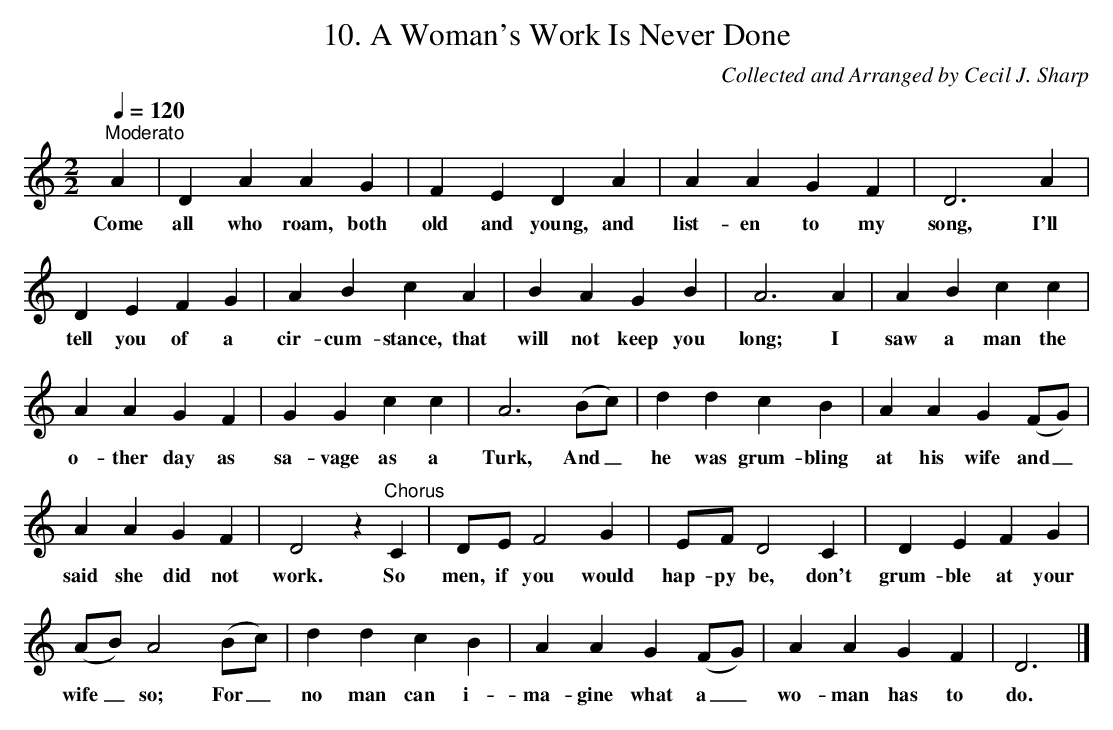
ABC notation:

X:1
T:10. A Woman's Work Is Never Done
C:Collected and Arranged by Cecil J. Sharp
L:1/4
Q:1/4=120
M:2/2
K:Ddor
"^Moderato" A | D A A G | F E D A | A A G F | D3 A |$ D E F G | A B c A | B A G B | A3 A |
w: Come|all who roam, both|old and young, and|list- en to my|song, I'll|tell you of a|cir- cum- stance, that|will not keep you|long; I|
A B c c |$ A A G F | G G c c | A3 (B/c/) | d d c B | A A G (F/G/) |$ A A G F | D2 z"^Chorus" C |
w: saw a man the|o- ther day as|sa- vage as a|Turk, And _|he was grum- bling|at his wife and _|said she did not|work. So|
D/E/ F2 G | E/F/ D2 C | D E F G |$ (A/B/) A2 (B/c/) | d d c B | A A G (F/G/) | A A G F | D3 |]
w: men, if you would|hap- py be, don't|grum- ble at your|wife _ so; For _|no man can i-|ma- gine what a _|wo- man has to|do.|
